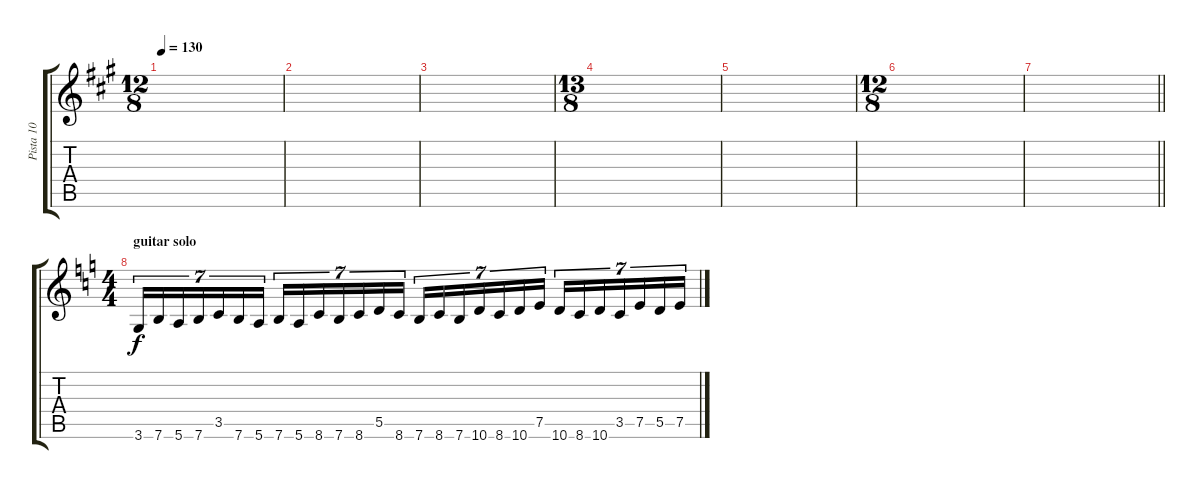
\track ("Pista 10" "Pista 10") {instrument distortionguitar}
\staff {score tabs}
\tuning (E4 B3 G3 D3 A2 E2) {hide}
\ts (12 8)
\tempo 130
\clef g2
\ks a
|
|
|
\ts (13 8)
|
|
\ts (12 8)
|
\barLineRight lightlight
|
\ts (4 4)
\section ("" "guitar solo")
\ks c
3.6.16{tu (7 4)} 7.6.16{tu (7 4)} 5.6.16{tu (7 4)} 7.6.16{tu (7 4)} 3.5.16{tu (7 4)} 7.6.16{tu (7 4)} 5.6.16{tu (7 4)} 7.6.16{tu (7 4)} 5.6.16{tu (7 4)} 8.6.16{tu (7 4)} 7.6.16{tu (7 4)} 8.6.16{tu (7 4)} 5.5.16{tu (7 4)} 8.6.16{tu (7 4)} 7.6.16{tu (7 4)} 8.6.16{tu (7 4)} 7.6.16{tu (7 4)} 10.6.16{tu (7 4)} 8.6.16{tu (7 4)} 10.6.16{tu (7 4)} 7.5.16{tu (7 4)} 10.6.16{tu (7 4)} 8.6.16{tu (7 4)} 10.6.16{tu (7 4)} 3.5.16{tu (7 4)} 7.5.16{tu (7 4)} 5.5.16{tu (7 4)} 7.5.16{tu (7 4)}
